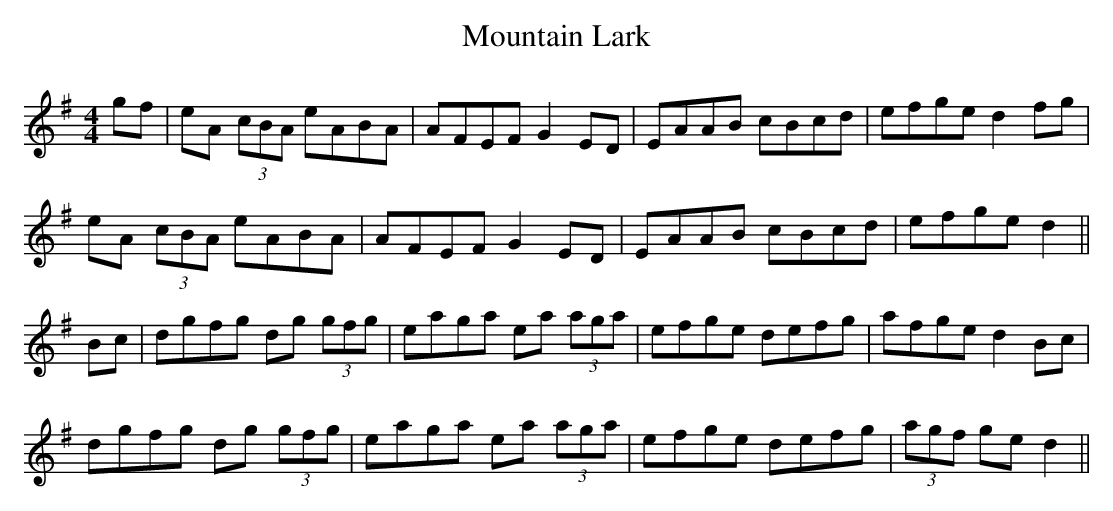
X:1
T: Mountain Lark
L: 1/8
M: 4/4
K: G
gf|eA (3cBA eABA|AFEF G2 ED|EAAB cBcd|efge d2 fg|
eA (3cBA eABA|AFEF G2 ED|EAAB cBcd|efge d2||
Bc|dgfg dg (3gfg|eaga ea (3aga|efge defg|afge d2 Bc|
dgfg dg (3gfg|eaga ea (3aga|efge defg|(3agf ge d2||
